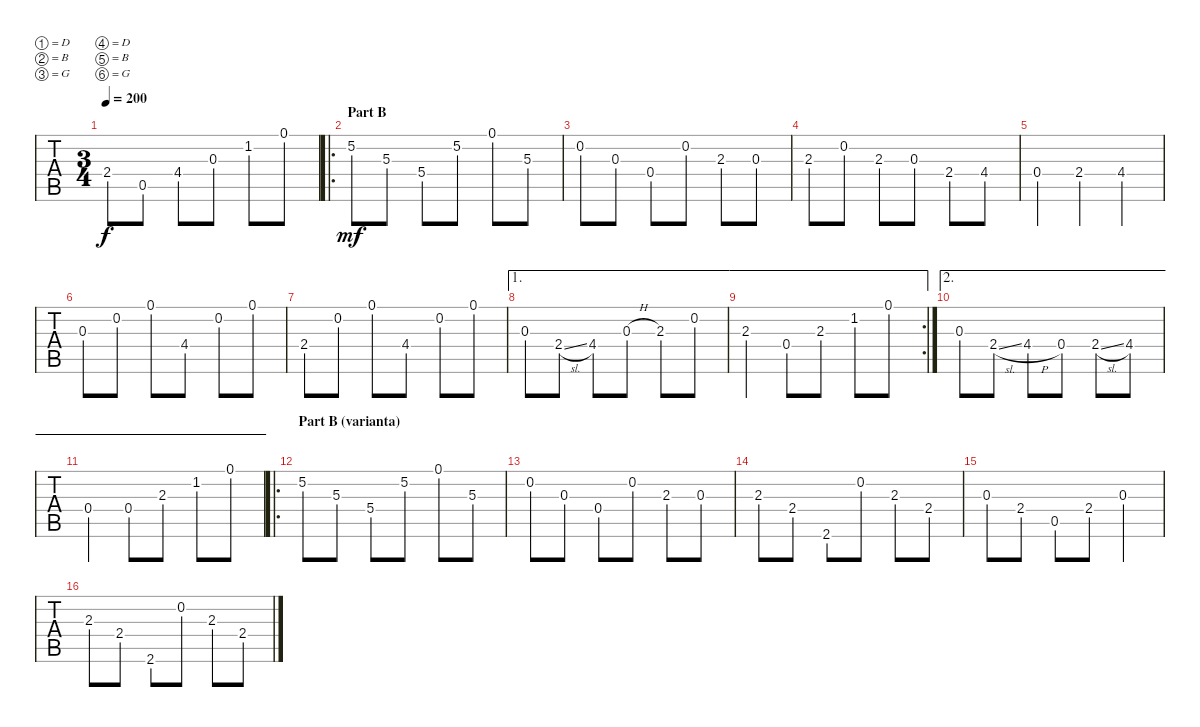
\defaultSystemsLayout 4
\bracketExtendMode groupsimilarinstruments
\singleTrackTrackNamePolicy hidden
\multiTrackTrackNamePolicy allsystems
\otherSystemsTrackNameOrientation horizontal
\track ("Dobro" "Dobro") {solo multiBarRest instrument acousticguitarsteel}
\staff {tabs}
\tuning (D4 B3 G3 D3 B2 G2)
\ts (3 4)
\tempo 200
\clef g2
\ks c
2.4.8{dy f} 0.5.8 4.4.8 0.3.8 1.2.8 0.1.8 |
\ro
\section ("" "Part B")
5.2{hac}.8{dy mf} 5.3.8 5.4.8 5.2.8 0.1{ac}.8 5.3{ac}.8 |
0.2{ac}.8 0.3.8 0.4.8 0.2.8 2.3{ac}.8 0.3{ac}.8 |
2.3{ac}.8 0.2{ac}.8 2.3.8 0.3{ac}.8 2.4{ac}.8 4.4{ac}.8 |
0.4{ac}.4 2.4{ac}.4 4.4{ac}.4 |
0.3{ac}.8 0.2.8 0.1.8 4.4{ac}.8 0.2.8 0.1.8 |
2.4{ac}.8 0.2.8 0.1.8 4.4{ac}.8 0.2.8 0.1.8 |
\ae 1
0.3{ac}.8 2.4{sl ac}.8 4.4{ac}.8 0.3{h ac}.8 2.3{ac}.8 0.2{ac}.8 |
\ae 1
\rc 2
2.3{ac}.4 0.4.8 2.3{ac}.8 1.2{hac}.8 0.1{hac}.8 |
\ae 2
0.3{ac}.8 2.4{sl ac}.8 4.4{h ac}.8 0.4{ac}.8 2.4{sl ac}.8 4.4.8 |
\ae 2
0.4{ac}.4 0.4.8 2.3.8 1.2{hac}.8 0.1{hac}.8 |
\ro
\section ("" "Part B (varianta)")
5.2{hac}.8 5.3.8 5.4.8 5.2.8 0.1{ac}.8 5.3{ac}.8 |
0.2{ac}.8 0.3.8 0.4.8 0.2.8 2.3{ac}.8 0.3{ac}.8 |
2.3{hac}.8 2.4.8 2.6.8 0.2{hac}.8 2.3.8 2.4.8 |
0.3{ac}.8 2.4{hac}.8 0.5.8 2.4.8 0.3{ac}.4 |
2.3{hac}.8 2.4.8 2.6.8 0.2{hac}.8 2.3.8 2.4.8
